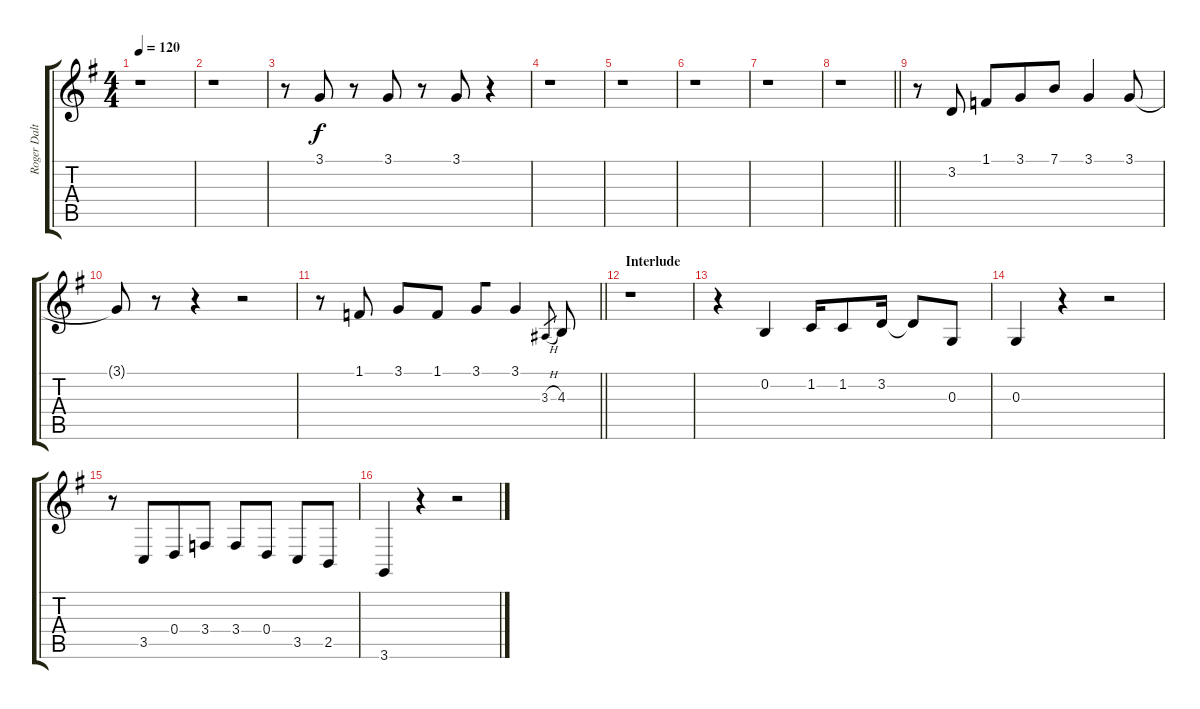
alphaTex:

\track ("Roger Daltrey" "Roger Dalt") {instrument flute}
\staff {score tabs}
\tuning (E4 B3 G3 D3 A2 E2) {hide}
\ts (4 4)
\tempo 120
\clef g2
\ks g
r.1{dy f} |
r.1 |
r.8 3.1.8 r.8 3.1.8 r.8 3.1.8 r.4 |
r.1 |
r.1 |
r.1 |
r.1 |
\barLineRight lightlight
r.1 |
r.8 3.2.8 1.1.8 3.1.8{beam merge} 7.1.8{beam merge} 3.1.4 3.1.8 |
3.1{t}.8 r.8 r.4{beam merge} r.2 |
\barLineRight lightlight
r.8{beam merge} 1.1.8 3.1.8 1.1.8 3.1.8{beam merge} 3.1.4 3.3{h}.8{gr beam merge} 4.3.8 |
\section ("" "Interlude")
r.1 |
r.4 0.2.4 1.2.16{beam merge} 1.2.8{beam merge} 3.2.16 3.2{t}.8 0.3.8 |
0.3.4 r.4 r.2 |
r.8 3.5.8{beam merge} 0.4.8{beam merge} 3.4.8 3.4.8{beam merge} 0.4.8 3.5.8 2.5.8 |
3.6.4{beam merge} r.4 r.2
